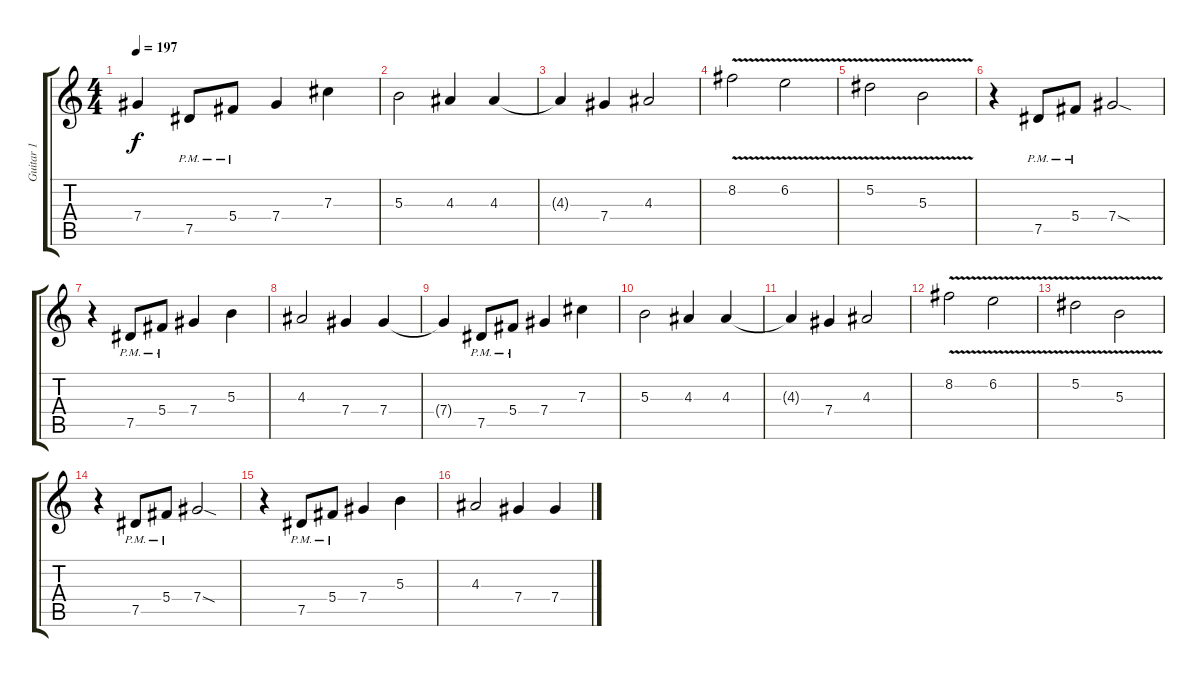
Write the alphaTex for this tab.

\track ("Guitar 1" "Guitar 1") {instrument acousticguitarsteel}
\staff {score tabs}
\tuning (Eb4 Bb3 Gb3 Db3 Ab2 Eb2) {hide}
\ts (4 4)
\tempo 197
\clef g2
\ks c
7.4{t}.4{dy f} 7.5{pm}.8 5.4{pm}.8 7.4.4 7.3.4 |
5.3.2 4.3.4 4.3.4 |
4.3{t}.4 7.4.4 4.3.2 |
8.2{v}.2 6.2{v}.2 |
5.2{v}.2 5.3{v}.2 |
r.4 7.5{pm}.8 5.4{pm}.8 7.4{sod}.2 |
r.4 7.5{pm}.8 5.4{pm}.8 7.4.4 5.3.4 |
4.3.2 7.4.4 7.4.4 |
7.4{t}.4 7.5{pm}.8 5.4{pm}.8 7.4.4 7.3.4 |
5.3.2 4.3.4 4.3.4 |
4.3{t}.4 7.4.4 4.3.2 |
8.2{v}.2 6.2{v}.2 |
5.2{v}.2 5.3{v}.2 |
r.4 7.5{pm}.8 5.4{pm}.8 7.4{sod}.2 |
r.4 7.5{pm}.8 5.4{pm}.8 7.4.4 5.3.4 |
4.3.2 7.4.4 7.4.4
